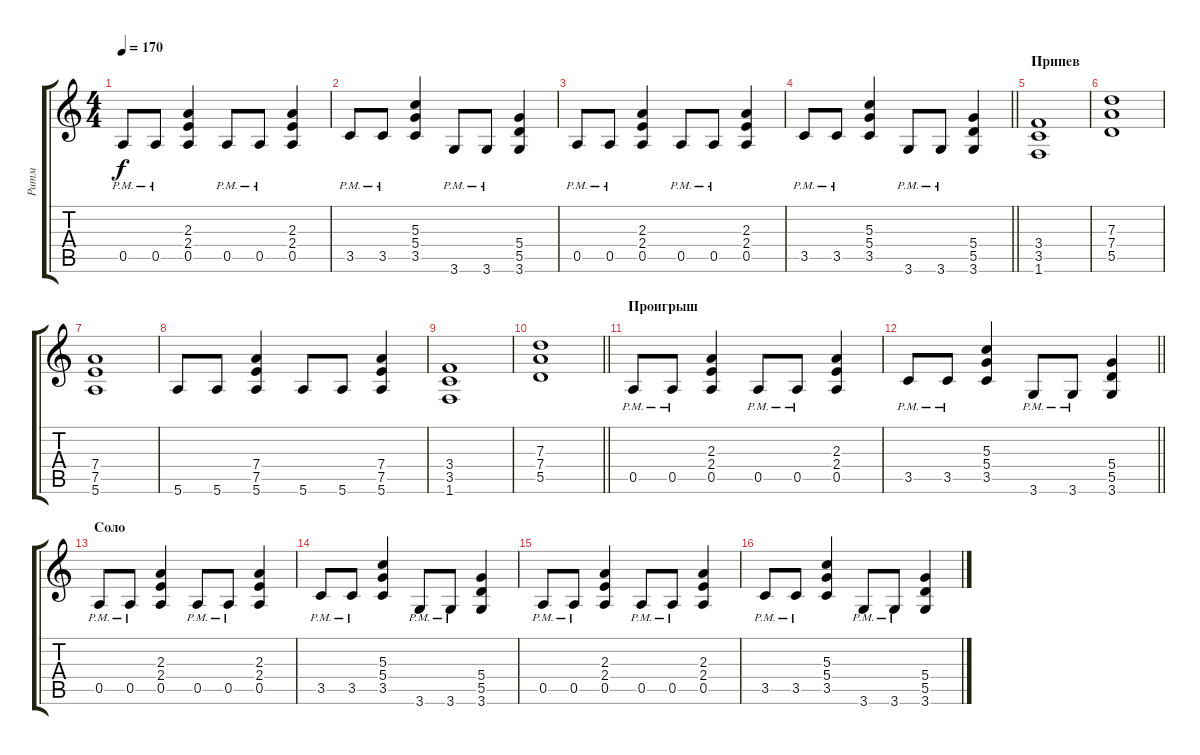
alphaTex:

\track ("Ритм" "Ритм") {instrument distortionguitar}
\staff {score tabs}
\tuning (E4 B3 G3 D3 A2 E2) {hide}
\ts (4 4)
\tempo 170
\clef g2
\ks c
0.5{pm}.8{dy f} 0.5{pm}.8 (2.3 2.4 0.5).4 0.5{pm}.8 0.5{pm}.8 (2.3 2.4 0.5).4 |
3.5{pm}.8 3.5{pm}.8 (5.3 5.4 3.5).4 3.6{pm}.8 3.6{pm}.8 (5.4 5.5 3.6).4 |
0.5{pm}.8 0.5{pm}.8 (2.3 2.4 0.5).4 0.5{pm}.8 0.5{pm}.8 (2.3 2.4 0.5).4 |
\barLineRight lightlight
3.5{pm}.8 3.5{pm}.8 (5.3 5.4 3.5).4 3.6{pm}.8 3.6{pm}.8 (5.4 5.5 3.6).4 |
\section ("" "Припев")
(3.4 3.5 1.6).1 |
(7.3 7.4 5.5).1 |
(7.4 7.5 5.6).1 |
5.6.8 5.6.8 (7.4 7.5 5.6).4 5.6.8 5.6.8 (7.4 7.5 5.6).4 |
(3.4 3.5 1.6).1 |
\barLineRight lightlight
(7.3 7.4 5.5).1 |
\section ("" "Проигрыш")
0.5{pm}.8 0.5{pm}.8 (2.3 2.4 0.5).4 0.5{pm}.8 0.5{pm}.8 (2.3 2.4 0.5).4 |
\barLineRight lightlight
3.5{pm}.8 3.5{pm}.8 (5.3 5.4 3.5).4 3.6{pm}.8 3.6{pm}.8 (5.4 5.5 3.6).4 |
\section ("" "Соло")
0.5{pm}.8 0.5{pm}.8 (2.3 2.4 0.5).4 0.5{pm}.8 0.5{pm}.8 (2.3 2.4 0.5).4 |
3.5{pm}.8 3.5{pm}.8 (5.3 5.4 3.5).4 3.6{pm}.8 3.6{pm}.8 (5.4 5.5 3.6).4 |
0.5{pm}.8 0.5{pm}.8 (2.3 2.4 0.5).4 0.5{pm}.8 0.5{pm}.8 (2.3 2.4 0.5).4 |
3.5{pm}.8 3.5{pm}.8 (5.3 5.4 3.5).4 3.6{pm}.8 3.6{pm}.8 (5.4 5.5 3.6).4
